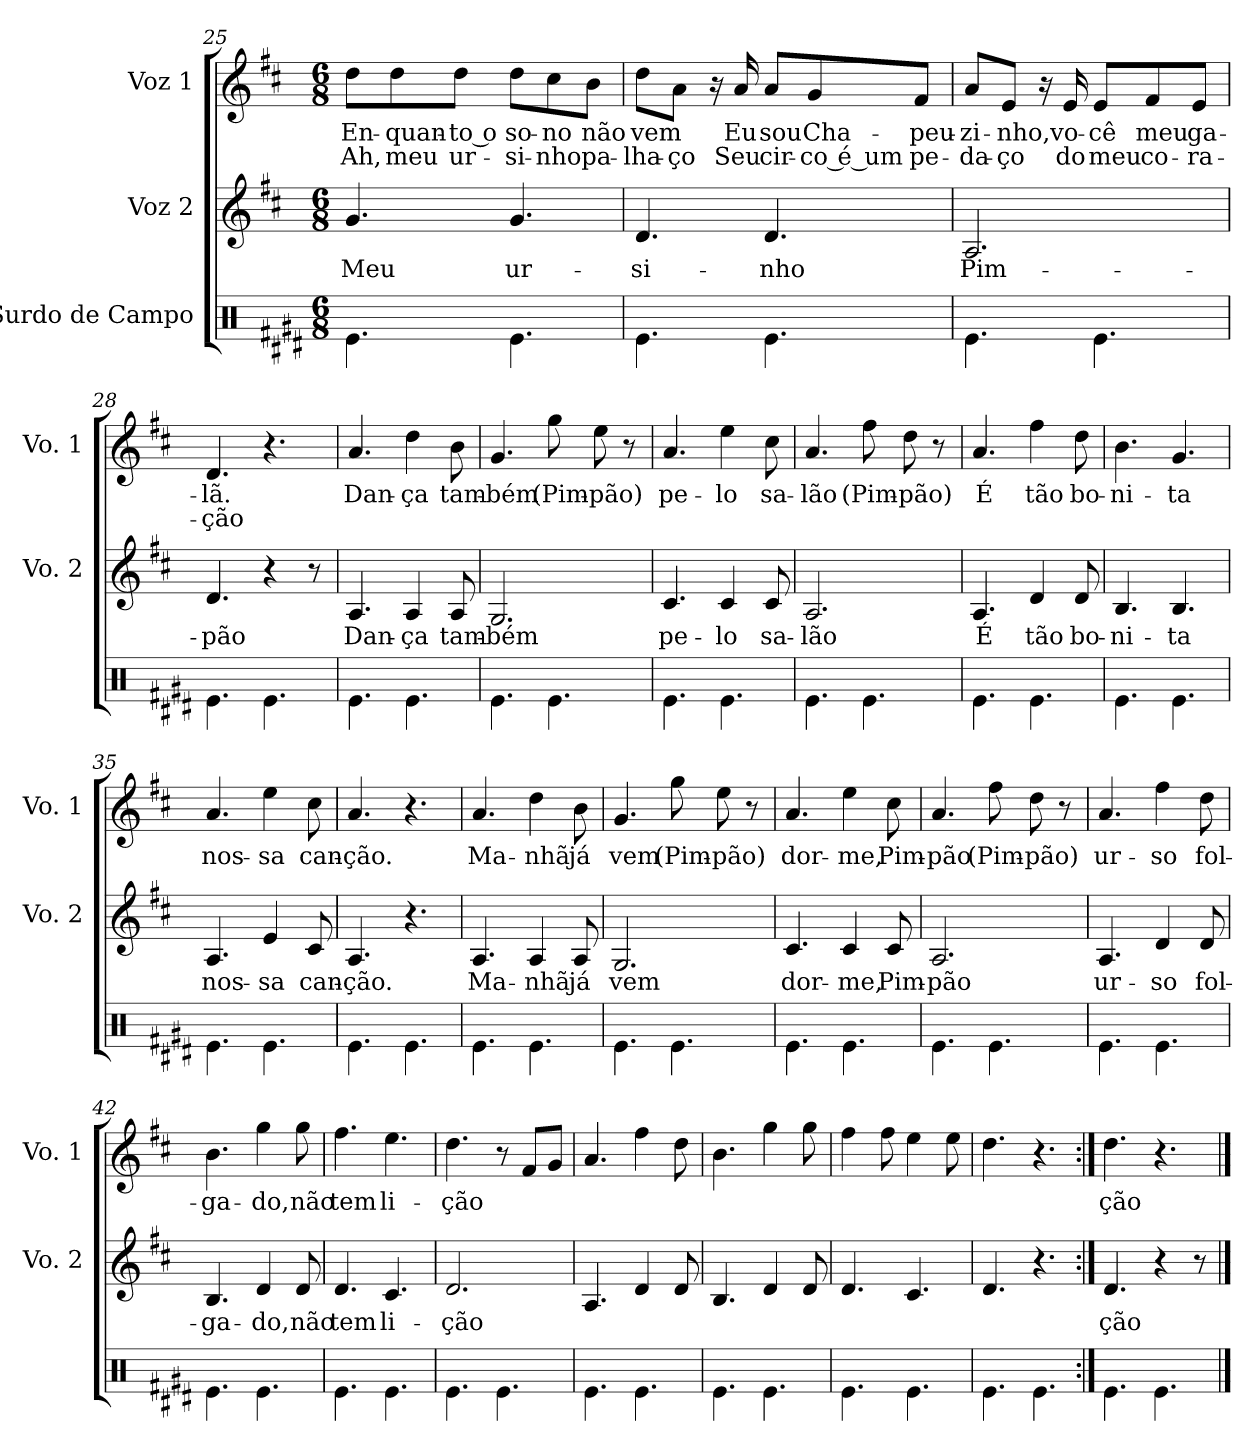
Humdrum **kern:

**kern	**kern	**text	**kern	**text	**text
*part3	*part2	*part2	*part1	*part1	*part1
*staff3	*staff2	*staff2	*staff1	*staff1	*staff1
*I"Surdo de Campo	*I"Voz 2	*	*I"Voz 1	*	*
*	*I'Vo. 2	*	*I'Vo. 1	*	*
!!LO:LB:g=z
*clefX	*clefG2	*	*clefG2	*	*
*k[f#c#g#d#]	*k[f#c#]	*	*k[f#c#]	*	*
*M6/8	*M6/8	*	*M6/8	*	*
=25	=25	=25	=25	=25	=25
!	!	!LO:LY:b	!	!LO:LY:b	!LO:LY:b
4.Re\	4.g/	Meu	8dd\L	En-	Ah,
!	!	!	!	!LO:LY:b	!LO:LY:b
.	.	.	8dd\	-quan-	meu
!	!	!	!	!LO:LY:b	!LO:LY:b
.	.	.	8dd\J	-to o	ur-
!	!	!LO:LY:b	!	!LO:LY:b	!LO:LY:b
4.Re\	4.g/	ur-	8dd\L	so-	-si-
!	!	!	!	!LO:LY:b	!LO:LY:b
.	.	.	8cc#\	-no	-nho
!	!	!	!	!LO:LY:b	!LO:LY:b
.	.	.	8b\J	não	pa-
=26	=26	=26	=26	=26	=26
!	!	!LO:LY:b	!	!LO:LY:b	!LO:LY:b
4.Re\	4.d/	-si-	8dd\L	vem	-lha-
!	!	!	!	!	!LO:LY:b
.	.	.	8a\J	.	-ço
.	.	.	16r	.	.
!	!	!	!	!LO:LY:b	!LO:LY:b
.	.	.	16a/	Eu	Seu
!	!	!LO:LY:b	!	!LO:LY:b	!LO:LY:b
4.Re\	4.d/	-nho	8a/L	sou	cir-
!	!	!	!	!LO:LY:b	!LO:LY:b
.	.	.	8g/	Cha-	-co é um
!	!	!	!	!LO:LY:b	!LO:LY:b
.	.	.	8f#/J	-peu-	pe-
=27	=27	=27	=27	=27	=27
!	!	!LO:LY:b	!	!LO:LY:b	!LO:LY:b
4.Re\	2.A/	Pim-	8a/L	-zi-	-da-
!	!	!	!	!LO:LY:b	!LO:LY:b
.	.	.	8e/J	-nho,	-ço
.	.	.	16r	.	.
!	!	!	!	!LO:LY:b	!LO:LY:b
.	.	.	16e/	vo-	do
!	!	!	!	!LO:LY:b	!LO:LY:b
4.Re\	.	.	8e/L	-cê	meu
!	!	!	!	!LO:LY:b	!LO:LY:b
.	.	.	8f#/	meu	co-
!	!	!	!	!LO:LY:b	!LO:LY:b
.	.	.	8e/J	ga-	-ra-
=28	=28	=28	=28	=28	=28
!	!	!LO:LY:b	!	!LO:LY:b	!LO:LY:b
4.Re\	4.d/	-pão	4.d/	-lã.	-ção
4.Re\	4r	.	4.r	.	.
.	8r	.	.	.	.
!!LO:LB:g=z
=29	=29	=29	=29	=29	=29
!	!	!LO:LY:b	!	!LO:LY:b	!
4.Re\	4.A/	Dan-	4.a/	Dan-	.
!	!	!LO:LY:b	!	!LO:LY:b	!
4.Re\	4A/	-ça	4dd\	-ça	.
!	!	!LO:LY:b	!	!LO:LY:b	!
.	8A/	tam-	8b\	tam-	.
=30	=30	=30	=30	=30	=30
!	!	!LO:LY:b	!	!LO:LY:b	!
4.Re\	2.G/	-bém	4.g/	-bém	.
!	!	!	!	!LO:LY:b	!
4.Re\	.	.	8gg\	(Pim-	.
!	!	!	!	!LO:LY:b	!
.	.	.	8ee\	-pão)	.
.	.	.	8r	.	.
=31	=31	=31	=31	=31	=31
!	!	!LO:LY:b	!	!LO:LY:b	!
4.Re\	4.c#/	pe-	4.a/	pe-	.
!	!	!LO:LY:b	!	!LO:LY:b	!
4.Re\	4c#/	-lo	4ee\	-lo	.
!	!	!LO:LY:b	!	!LO:LY:b	!
.	8c#/	sa-	8cc#\	sa-	.
=32	=32	=32	=32	=32	=32
!	!	!LO:LY:b	!	!LO:LY:b	!
4.Re\	2.A/	-lão	4.a/	-lão	.
!	!	!	!	!LO:LY:b	!
4.Re\	.	.	8ff#\	(Pim-	.
!	!	!	!	!LO:LY:b	!
.	.	.	8dd\	-pão)	.
.	.	.	8r	.	.
=33	=33	=33	=33	=33	=33
!	!	!LO:LY:b	!	!LO:LY:b	!
4.Re\	4.A/	É	4.a/	É	.
!	!	!LO:LY:b	!	!LO:LY:b	!
4.Re\	4d/	tão	4ff#\	tão	.
!	!	!LO:LY:b	!	!LO:LY:b	!
.	8d/	bo-	8dd\	bo-	.
=34	=34	=34	=34	=34	=34
!	!	!LO:LY:b	!	!LO:LY:b	!
4.Re\	4.B/	-ni-	4.b\	-ni-	.
!	!	!LO:LY:b	!	!LO:LY:b	!
4.Re\	4.B/	-ta	4.g/	-ta	.
=35	=35	=35	=35	=35	=35
!	!	!LO:LY:b	!	!LO:LY:b	!
4.Re\	4.A/	nos-	4.a/	nos-	.
!	!	!LO:LY:b	!	!LO:LY:b	!
4.Re\	4e/	-sa	4ee\	-sa	.
!	!	!LO:LY:b	!	!LO:LY:b	!
.	8c#/	can-	8cc#\	can-	.
!!LO:PB:g=z
=36	=36	=36	=36	=36	=36
!	!	!LO:LY:b	!	!LO:LY:b	!
4.Re\	4.A/	-ção.	4.a/	-ção.	.
4.Re\	4.r	.	4.r	.	.
=37	=37	=37	=37	=37	=37
!	!	!LO:LY:b	!	!LO:LY:b	!
4.Re\	4.A/	Ma-	4.a/	Ma-	.
!	!	!LO:LY:b	!	!LO:LY:b	!
4.Re\	4A/	-nhã	4dd\	-nhã	.
!	!	!LO:LY:b	!	!LO:LY:b	!
.	8A/	já	8b\	já	.
=38	=38	=38	=38	=38	=38
!	!	!LO:LY:b	!	!LO:LY:b	!
4.Re\	2.G/	vem	4.g/	vem	.
!	!	!	!	!LO:LY:b	!
4.Re\	.	.	8gg\	(Pim-	.
!	!	!	!	!LO:LY:b	!
.	.	.	8ee\	-pão)	.
.	.	.	8r	.	.
=39	=39	=39	=39	=39	=39
!	!	!LO:LY:b	!	!LO:LY:b	!
4.Re\	4.c#/	dor-	4.a/	dor-	.
!	!	!LO:LY:b	!	!LO:LY:b	!
4.Re\	4c#/	-me,	4ee\	-me,	.
!	!	!LO:LY:b	!	!LO:LY:b	!
.	8c#/	Pim-	8cc#\	Pim-	.
=40	=40	=40	=40	=40	=40
!	!	!LO:LY:b	!	!LO:LY:b	!
4.Re\	2.A/	-pão	4.a/	-pão	.
!	!	!	!	!LO:LY:b	!
4.Re\	.	.	8ff#\	(Pim-	.
!	!	!	!	!LO:LY:b	!
.	.	.	8dd\	-pão)	.
.	.	.	8r	.	.
=41	=41	=41	=41	=41	=41
!	!	!LO:LY:b	!	!LO:LY:b	!
4.Re\	4.A/	ur-	4.a/	ur-	.
!	!	!LO:LY:b	!	!LO:LY:b	!
4.Re\	4d/	-so	4ff#\	-so	.
!	!	!LO:LY:b	!	!LO:LY:b	!
.	8d/	fol-	8dd\	fol-	.
=42	=42	=42	=42	=42	=42
!	!	!LO:LY:b	!	!LO:LY:b	!
4.Re\	4.B/	-ga-	4.b\	-ga-	.
!	!	!LO:LY:b	!	!LO:LY:b	!
4.Re\	4d/	-do,	4gg\	-do,	.
!	!	!LO:LY:b	!	!LO:LY:b	!
.	8d/	não	8gg\	não	.
!!LO:LB:g=z
=43	=43	=43	=43	=43	=43
!	!	!LO:LY:b	!	!LO:LY:b	!
4.Re\	4.d/	tem	4.ff#\	tem	.
!	!	!LO:LY:b	!	!LO:LY:b	!
4.Re\	4.c#/	li-	4.ee\	li-	.
=44	=44	=44	=44	=44	=44
!	!	!LO:LY:b	!	!LO:LY:b	!
4.Re\	2.d/	-ção	4.dd\	-ção	.
4.Re\	.	.	8r	.	.
.	.	.	8f#/L	.	.
.	.	.	8g/J	.	.
=45	=45	=45	=45	=45	=45
4.Re\	4.A/	.	4.a/	.	.
4.Re\	4d/	.	4ff#\	.	.
.	8d/	.	8dd\	.	.
=46	=46	=46	=46	=46	=46
4.Re\	4.B/	.	4.b\	.	.
4.Re\	4d/	.	4gg\	.	.
.	8d/	.	8gg\	.	.
=47	=47	=47	=47	=47	=47
4.Re\	4.d/	.	4ff#\	.	.
.	.	.	8ff#\	.	.
4.Re\	4.c#/	.	4ee\	.	.
.	.	.	8ee\	.	.
=48	=48	=48	=48	=48	=48
4.Re\	4.d/	.	4.dd\	.	.
4.Re\	4.r	.	4.r	.	.
=49:|!	=49:|!	=49:|!	=49:|!	=49:|!	=49:|!
!	!	!LO:LY:b	!	!LO:LY:b	!
4.Re\	4.d/	ção	4.dd\	ção	.
4.Re\	4r	.	4.r	.	.
.	8r	.	.	.	.
==	==	==	==	==	==
*-	*-	*-	*-	*-	*-
